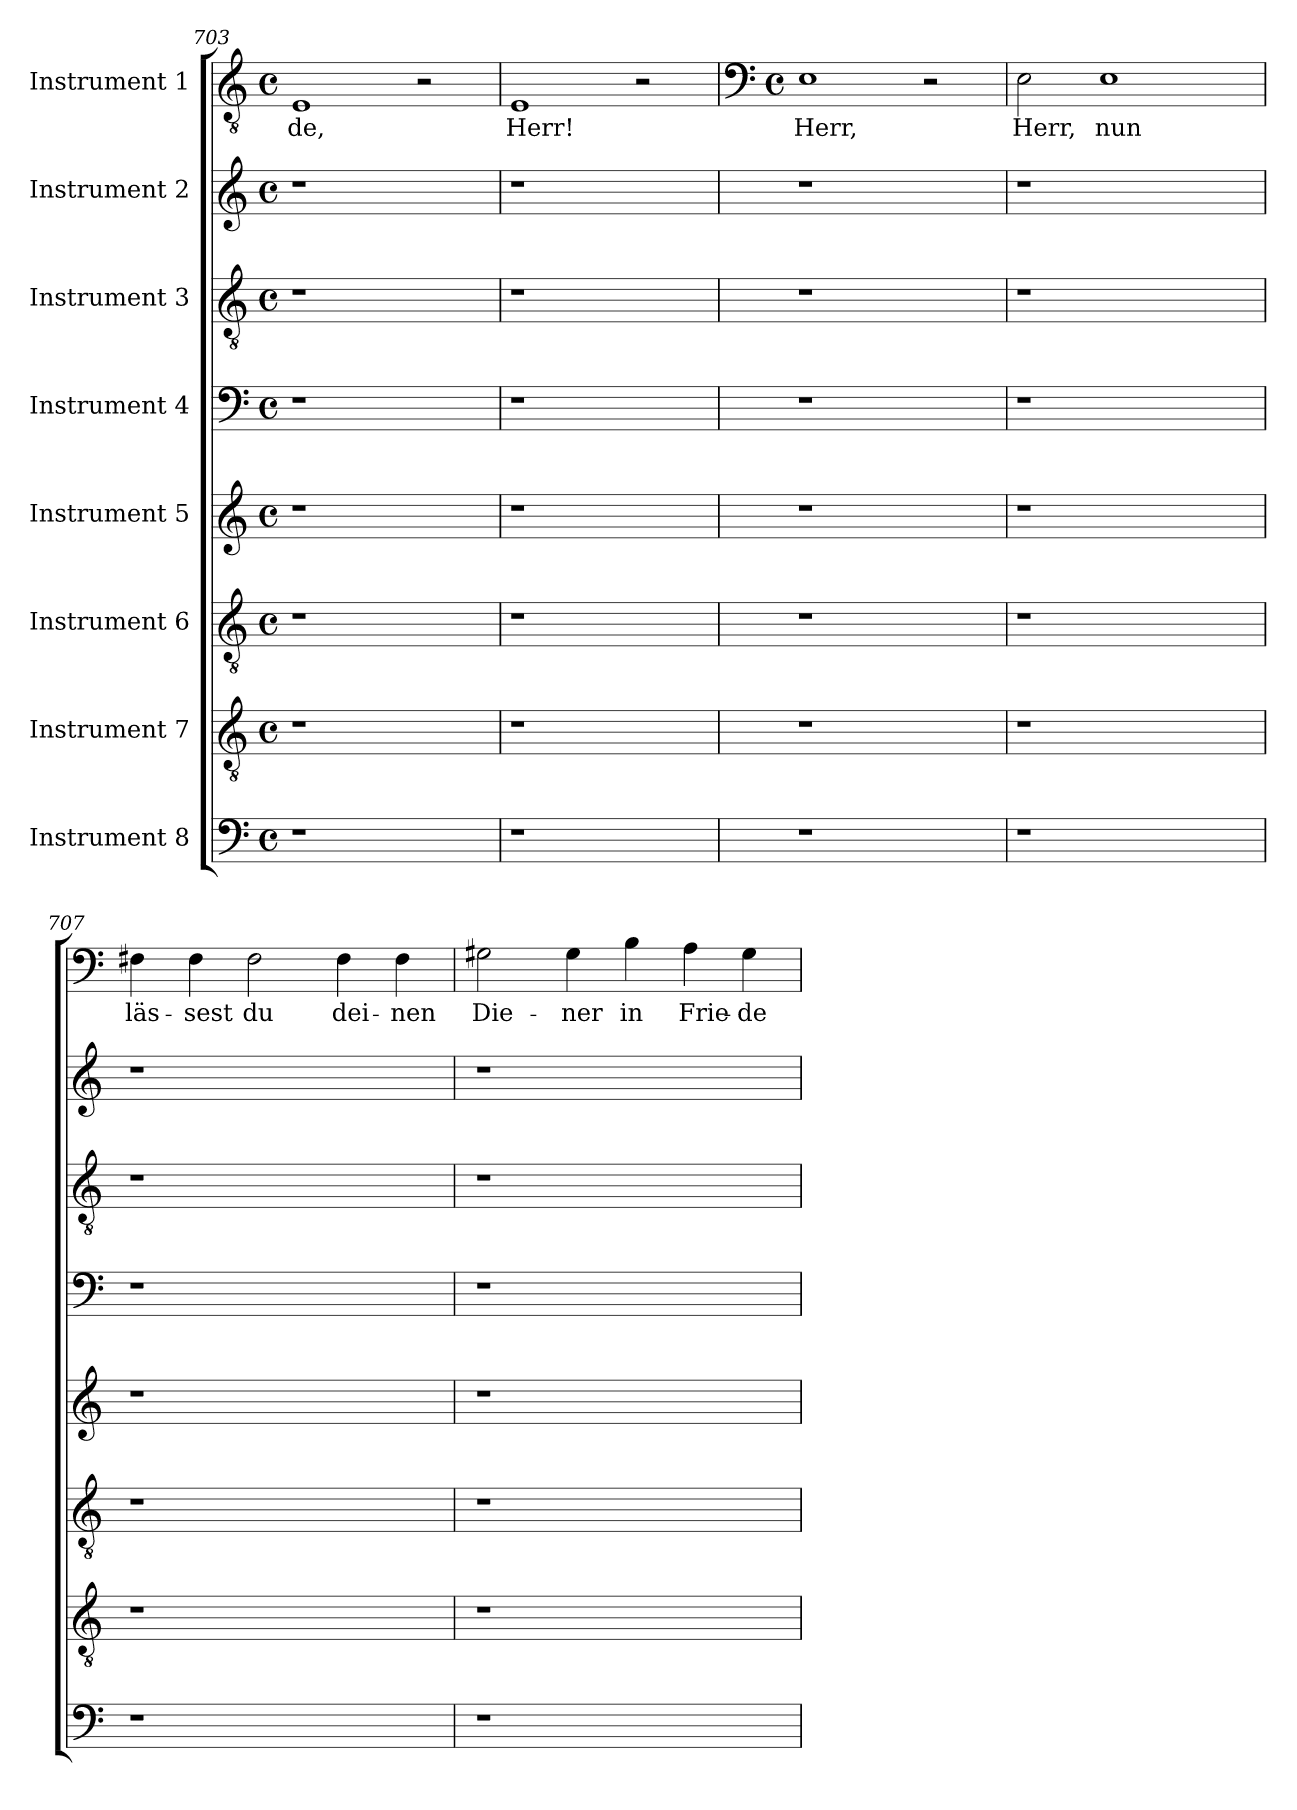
**kern	**kern	**kern	**kern	**kern	**kern	**kern	**kern	**text
*part8	*part7	*part6	*part5	*part4	*part3	*part2	*part1	*part1
*staff8	*staff7	*staff6	*staff5	*staff4	*staff3	*staff2	*staff1	*staff1
*I"Instrument 8	*I"Instrument 7	*I"Instrument 6	*I"Instrument 5	*I"Instrument 4	*I"Instrument 3	*I"Instrument 2	*I"Instrument 1	*
*clefF4	*clefGv2	*clefGv2	*clefG2	*clefF4	*clefGv2	*clefG2	*clefGv2	*
*M4/4	*M4/4	*M4/4	*M4/4	*M4/4	*M4/4	*M4/4	*M4/4	*
*met(c)	*met(c)	*met(c)	*met(c)	*met(c)	*met(c)	*met(c)	*met(c)	*
=703	=703	=703	=703	=703	=703	=703	=703	=703
!	!	!	!	!	!	!	!	!LO:LY:b:cj
1r	1r	1r	1r	1r	1r	1r	1E	-de,
2ryy	2ryy	2ryy	2ryy	2ryy	2ryy	2ryy	2r	.
=704	=704	=704	=704	=704	=704	=704	=704	=704
!	!	!	!	!	!	!	!	!LO:LY:b:cj
1r	1r	1r	1r	1r	1r	1r	1E	Herr!
2ryy	2ryy	2ryy	2ryy	2ryy	2ryy	2ryy	2r	.
!!LO:PB:g=z
=705	=705	=705	=705	=705	=705	=705	=705!	=705!
*	*	*	*	*	*	*	*clefF4	*
*	*	*	*	*	*	*	*M4/4	*
*	*	*	*	*	*	*	*met(c)	*
!	!	!	!	!	!	!	!	!LO:LY:b:cj
1r	1r	1r	1r	1r	1r	1r	1E	Herr,
2ryy	2ryy	2ryy	2ryy	2ryy	2ryy	2ryy	2r	.
=706	=706	=706	=706	=706	=706	=706	=706	=706
!	!	!	!	!	!	!	!	!LO:LY:b:cj
1r	1r	1r	1r	1r	1r	1r	2E\	Herr,
!	!	!	!	!	!	!	!	!LO:LY:b:cj
.	.	.	.	.	.	.	1E	nun
2ryy	2ryy	2ryy	2ryy	2ryy	2ryy	2ryy	.	.
=707	=707	=707	=707	=707	=707	=707	=707	=707
!	!	!	!	!	!	!	!	!LO:LY:b
1r	1r	1r	1r	1r	1r	1r	4F#X\	läs-
!	!	!	!	!	!	!	!	!LO:LY:b:rj
.	.	.	.	.	.	.	4F#\	-sest
!	!	!	!	!	!	!	!	!LO:LY:b:cj
.	.	.	.	.	.	.	2F#\	du
!	!	!	!	!	!	!	!	!LO:LY:b
2ryy	2ryy	2ryy	2ryy	2ryy	2ryy	2ryy	4F#\	dei-
!	!	!	!	!	!	!	!	!LO:LY:b:rj
.	.	.	.	.	.	.	4F#\	-nen
=708	=708	=708	=708	=708	=708	=708	=708	=708
!	!	!	!	!	!	!	!	!LO:LY:b:cj
1r	1r	1r	1r	1r	1r	1r	2G#X\	Die-
!	!	!	!	!	!	!	!	!LO:LY:b:cj
.	.	.	.	.	.	.	4G#\	-ner
!	!	!	!	!	!	!	!	!LO:LY:b:cj
.	.	.	.	.	.	.	4B\	in
!	!	!	!	!	!	!	!	!LO:LY:b:cj
2ryy	2ryy	2ryy	2ryy	2ryy	2ryy	2ryy	4A\	Frie-
!	!	!	!	!	!	!	!	!LO:LY:b:rj
.	.	.	.	.	.	.	4G#\	-de
=	=	=	=	=	=	=	=	=
*-	*-	*-	*-	*-	*-	*-	*-	*-
